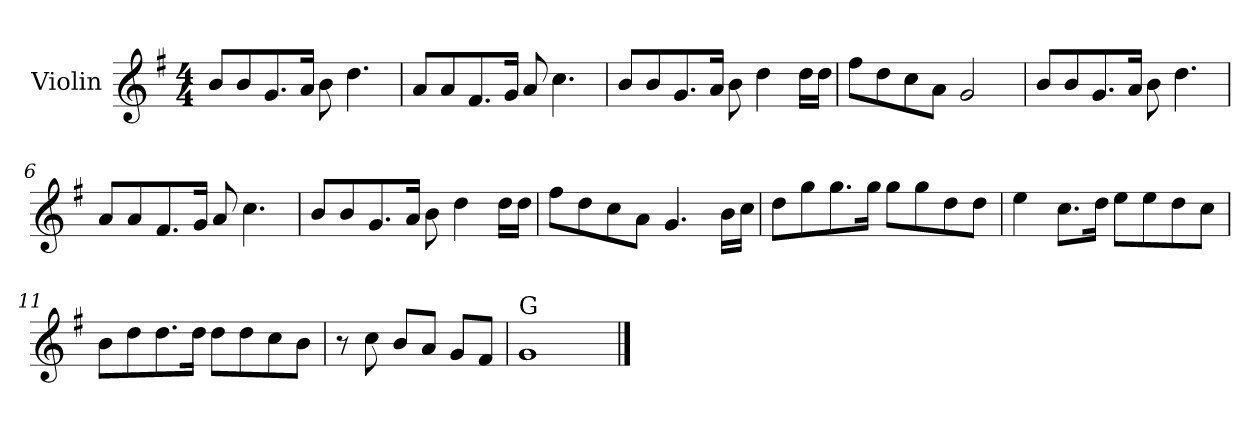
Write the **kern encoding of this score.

**kern
*part1
*staff1
*I"Violin
*I'Vln
*clefG2
*k[f#]
*G:
*M4/4
=1
8b/L
8b/
8.g/
16a/Jk
8b\
4.dd\
=2
8a/L
8a/
8.f#/
16g/Jk
8a/
4.cc\
=3
8b/L
8b/
8.g/
16a/Jk
8b\
4dd\
16dd\LL
16dd\JJ
=4
8ff#\L
8dd\
8cc\
8a\J
2g/
!!LO:LB:g=z
=5
8b/L
8b/
8.g/
16a/Jk
8b\
4.dd\
=6
8a/L
8a/
8.f#/
16g/Jk
8a/
4.cc\
=7
8b/L
8b/
8.g/
16a/Jk
8b\
4dd\
16dd\LL
16dd\JJ
=8
8ff#\L
8dd\
8cc\
8a\J
4.g/
16b\LL
16cc\JJ
!!LO:LB:g=z
=9
8dd\L
8gg\
8.gg\
16gg\Jk
8gg\L
8gg\
8dd\
8dd\J
=10
4ee\
8.cc\L
16dd\Jk
8ee\L
8ee\
8dd\
8cc\J
=11
8b\L
8dd\
8.dd\
16dd\Jk
8dd\L
8dd\
8cc\
8b\J
=12
8r
8cc\
8b/L
8a/J
8g/L
8f#/J
!!LO:LB:g=z
=13
!LO:TX:a:t=G
1g
==
*-
